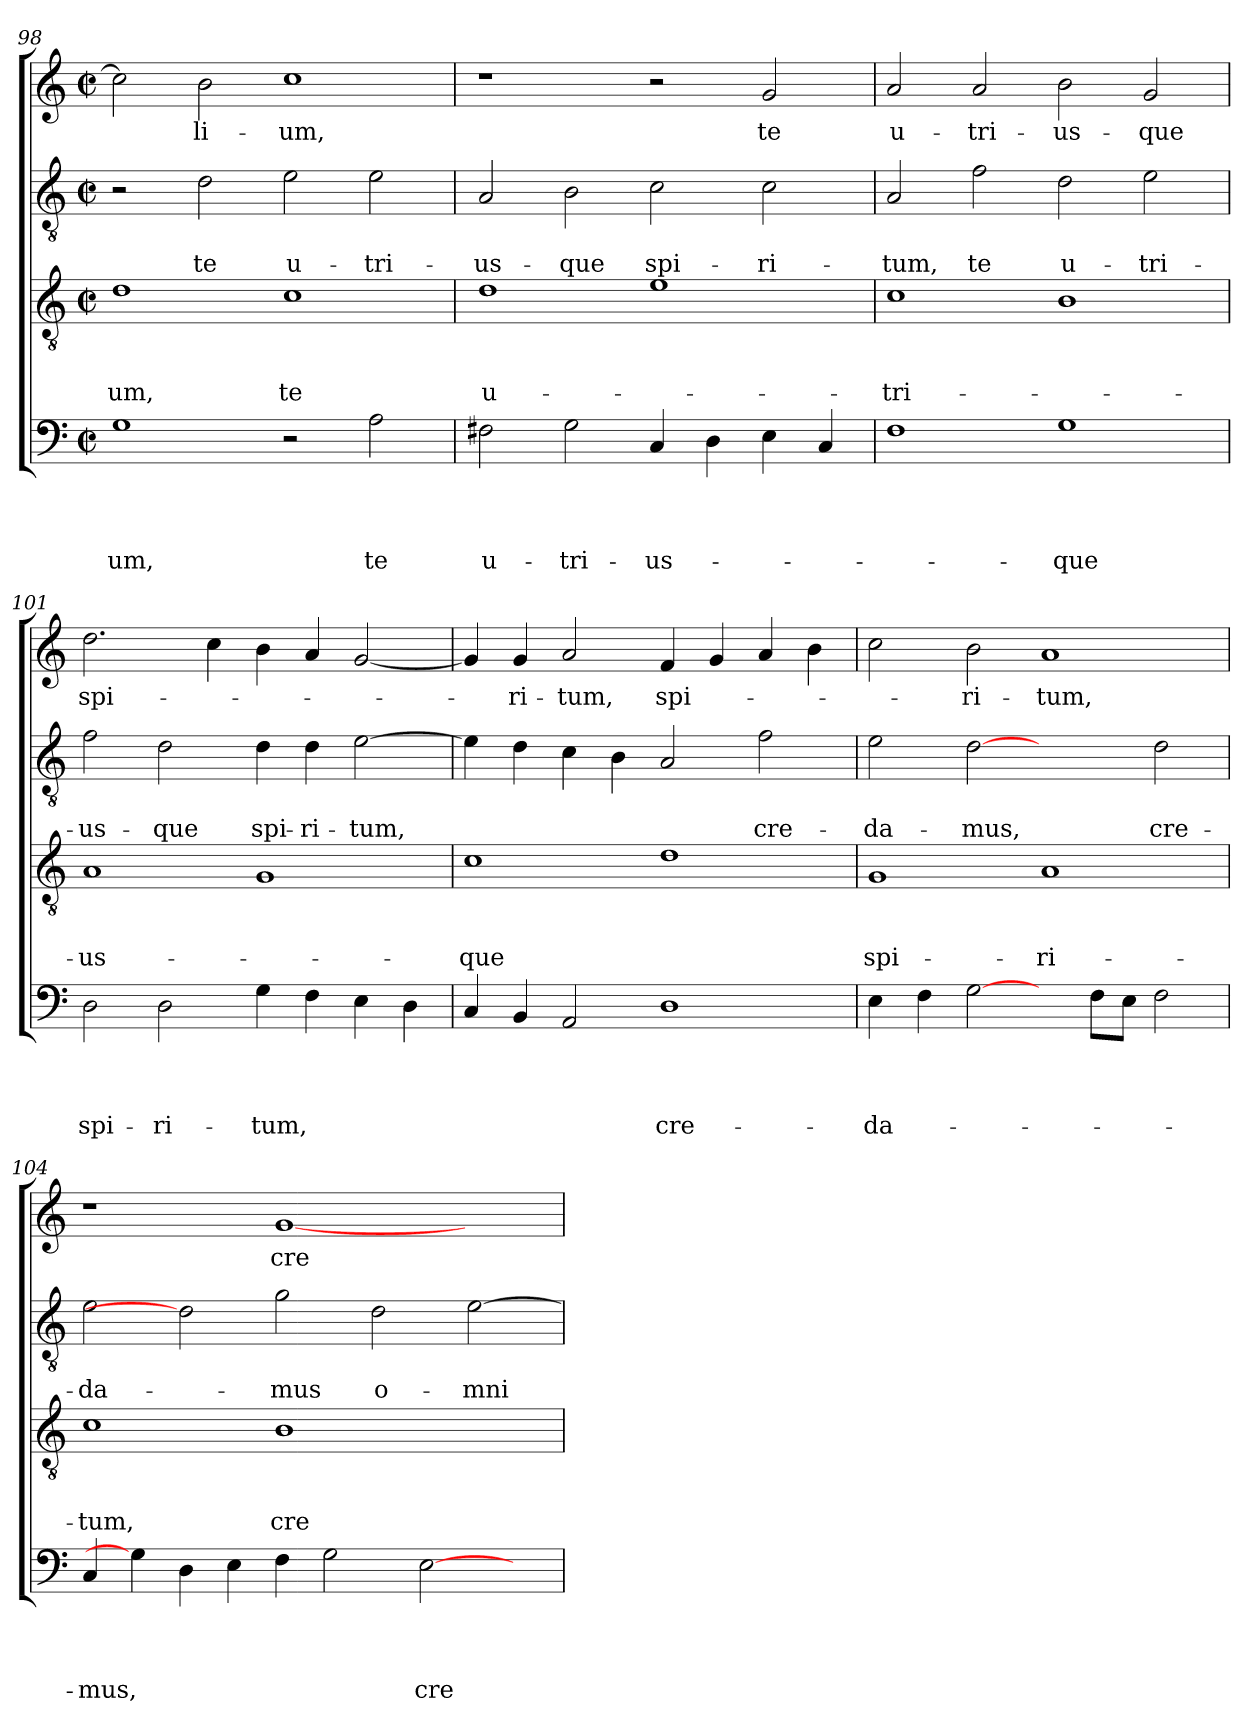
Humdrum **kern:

**kern	**text	**text	**text	**text	**kern	**text	**text	**text	**kern	**text	**text	**kern	**text
*part4	*part4	*part4	*part4	*part4	*part3	*part3	*part3	*part3	*part2	*part2	*part2	*part1	*part1
*staff4	*staff4	*staff4	*staff4	*staff4	*staff3	*staff3	*staff3	*staff3	*staff2	*staff2	*staff2	*staff1	*staff1
*clefF4	*	*	*	*	*clefGv2	*	*	*	*clefGv2	*	*	*clefG2	*
*k[]	*	*	*	*	*k[]	*	*	*	*k[]	*	*	*k[]	*
*C:	*	*	*	*	*C:	*	*	*	*C:	*	*	*C:	*
*M2/2	*	*	*	*	*M2/2	*	*	*	*M2/2	*	*	*M2/2	*
*met(c|)	*	*	*	*	*met(c|)	*	*	*	*met(c|)	*	*	*met(c|)	*
=98	=98	=98	=98	=98	=98	=98	=98	=98	=98	=98	=98	=98	=98
!	!	!	!	!LO:LY:b	!	!	!	!LO:LY:b	!	!	!	!	!
1G	.	.	.	-um,	1d	.	.	-um,	2r	.	.	2cc\]	.
!	!	!	!	!	!	!	!	!	!	!	!LO:LY:b	!	!LO:LY:b
.	.	.	.	.	.	.	.	.	2d\	.	te	2b\	-li-
!	!	!	!	!	!	!	!	!LO:LY:b	!	!	!LO:LY:b	!	!LO:LY:b
2r	.	.	.	.	1c	.	.	te	2e\	.	u-	1cc	-um,
!	!	!	!	!LO:LY:b	!	!	!	!	!	!	!LO:LY:b	!	!
2A\	.	.	.	te	.	.	.	.	2e\	.	-tri-	.	.
=99	=99	=99	=99	=99	=99	=99	=99	=99	=99	=99	=99	=99	=99
!	!	!	!	!LO:LY:b	!	!	!	!LO:LY:b	!	!	!LO:LY:b	!	!
2F#X\	.	.	.	u-	1d	.	.	u-	2A/	.	-us-	1r	.
!	!	!	!	!LO:LY:b	!	!	!	!	!	!	!LO:LY:b	!	!
2G\	.	.	.	-tri-	.	.	.	.	2B\	.	-que	.	.
!	!	!	!	!LO:LY:b	!	!	!	!	!	!	!LO:LY:b	!	!
4C/	.	.	.	-us-	1e	.	.	.	2c\	.	spi-	2r	.
4D\	.	.	.	.	.	.	.	.	.	.	.	.	.
!	!	!	!	!	!	!	!	!	!	!	!LO:LY:b	!	!LO:LY:b
4E\	.	.	.	.	.	.	.	.	2c\	.	-ri-	2g/	te
4C/	.	.	.	.	.	.	.	.	.	.	.	.	.
=100	=100	=100	=100	=100	=100	=100	=100	=100	=100	=100	=100	=100	=100
!	!	!	!	!	!	!	!	!LO:LY:b	!	!	!LO:LY:b	!	!LO:LY:b
1F	.	.	.	.	1c	.	.	-tri-	2A/	.	-tum,	2a/	u-
!	!	!	!	!	!	!	!	!	!	!	!LO:LY:b	!	!LO:LY:b
.	.	.	.	.	.	.	.	.	2f\	.	te	2a/	-tri-
!	!	!	!	!LO:LY:b	!	!	!	!	!	!	!LO:LY:b	!	!LO:LY:b
1G	.	.	.	-que	1B	.	.	.	2d\	.	u-	2b\	-us-
!	!	!	!	!	!	!	!	!	!	!	!LO:LY:b	!	!LO:LY:b
.	.	.	.	.	.	.	.	.	2e\	.	-tri-	2g/	-que
=101	=101	=101	=101	=101	=101	=101	=101	=101	=101	=101	=101	=101	=101
!	!	!	!	!LO:LY:b	!	!	!	!LO:LY:b	!	!	!LO:LY:b	!	!LO:LY:b
2D\	.	.	.	spi-	1A	.	.	-us-	2f\	.	-us-	2.dd\	spi-
!	!	!	!	!LO:LY:b	!	!	!	!	!	!	!LO:LY:b	!	!
2D\	.	.	.	-ri-	.	.	.	.	2d\	.	-que	.	.
.	.	.	.	.	.	.	.	.	.	.	.	4cc\	.
!	!	!	!	!LO:LY:b	!	!	!	!	!	!	!LO:LY:b	!	!
4G\	.	.	.	-tum,	1G	.	.	.	4d\	.	spi-	4b\	.
!	!	!	!	!	!	!	!	!	!	!	!LO:LY:b	!	!
4F\	.	.	.	.	.	.	.	.	4d\	.	-ri-	4a/	.
!	!	!	!	!	!	!	!	!	!	!	!LO:LY:b	!	!
4E\	.	.	.	.	.	.	.	.	[2e\	.	-tum,	[2g/	.
4D\	.	.	.	.	.	.	.	.	.	.	.	.	.
!!LO:LB:g=z
=102	=102	=102	=102	=102	=102	=102	=102	=102	=102	=102	=102	=102	=102
!	!	!	!	!	!	!	!	!LO:LY:b	!	!	!	!	!
4C/	.	.	.	.	1c	.	.	-que	4e\]	.	.	4g/]	.
!	!	!	!	!	!	!	!	!	!	!	!	!	!LO:LY:b
4BB/	.	.	.	.	.	.	.	.	4d\	.	.	4g/	-ri-
!	!	!	!	!	!	!	!	!	!	!	!	!	!LO:LY:b
2AA/	.	.	.	.	.	.	.	.	4c\	.	.	2a/	-tum,
.	.	.	.	.	.	.	.	.	4B\	.	.	.	.
!	!	!	!	!LO:LY:b	!	!	!	!	!	!	!	!	!LO:LY:b
1D	.	.	.	cre-	1d	.	.	.	2A/	.	.	4f/	spi-
.	.	.	.	.	.	.	.	.	.	.	.	4g/	.
!	!	!	!	!	!	!	!	!	!	!	!LO:LY:b	!	!
.	.	.	.	.	.	.	.	.	2f\	.	cre-	4a/	.
.	.	.	.	.	.	.	.	.	.	.	.	4b\	.
=103	=103	=103	=103	=103	=103	=103	=103	=103	=103	=103	=103	=103	=103
!	!	!	!	!LO:LY:b	!	!	!	!LO:LY:b	!	!	!LO:LY:b	!	!
4E\	.	.	.	-da-	1G	.	.	spi-	2e\	.	-da-	2cc\	.
4F\	.	.	.	.	.	.	.	.	.	.	.	.	.
!	!	!	!	!	!	!	!	!	!	!	!LO:LY:b	!	!LO:LY:b
[2G\	.	.	.	.	.	.	.	.	[2d	.	-mus,	2b\	-ri-
!	!	!	!	!	!	!	!	!LO:LY:b	!	!	!	!	!LO:LY:b
4ryy	.	.	.	.	1A	.	.	-ri-	2ryy	.	.	1a	-tum,
8F\L	.	.	.	.	.	.	.	.	.	.	.	.	.
8E\J	.	.	.	.	.	.	.	.	.	.	.	.	.
!	!	!	!	!	!	!	!	!	!	!	!LO:LY:b	!	!
2F\	.	.	.	.	.	.	.	.	2d\	.	cre-	.	.
=104	=104	=104	=104	=104	=104	=104	=104	=104	=104	=104	=104	=104	=104
!	!	!	!	!LO:LY:b	!	!	!	!LO:LY:b	!	!	!LO:LY:b	!	!
4C/	.	.	.	-mus,	1c	.	.	-tum,	2e\	.	-da-	1r	.
4G\]	.	.	.	.	.	.	.	.	.	.	.	.	.
4D\	.	.	.	.	.	.	.	.	2d]	.	.	.	.
4E\	.	.	.	.	.	.	.	.	.	.	.	.	.
!	!	!	!	!	!	!	!	!LO:LY:b	!	!	!LO:LY:b	!	!LO:LY:b
4F\	.	.	.	.	1B	.	.	cre-	2g\	.	-mus	[1g	cre-
2G\	.	.	.	.	.	.	.	.	.	.	.	.	.
!	!	!	!	!	!	!	!	!	!	!	!LO:LY:b	!	!
.	.	.	.	.	.	.	.	.	2d\	.	o-	.	.
!	!	!	!	!LO:LY:b	!	!	!	!	!	!	!	!	!
[2E\	.	.	.	cre-	.	.	.	.	.	.	.	.	.
!	!	!	!	!	!	!	!	!	!	!	!LO:LY:b	!	!
.	.	.	.	.	2ryy	.	.	.	[2e\	.	-mni	2ryy	.
4ryy	.	.	.	.	.	.	.	.	.	.	.	.	.
=	=	=	=	=	=	=	=	=	=	=	=	=	=
*-	*-	*-	*-	*-	*-	*-	*-	*-	*-	*-	*-	*-	*-
